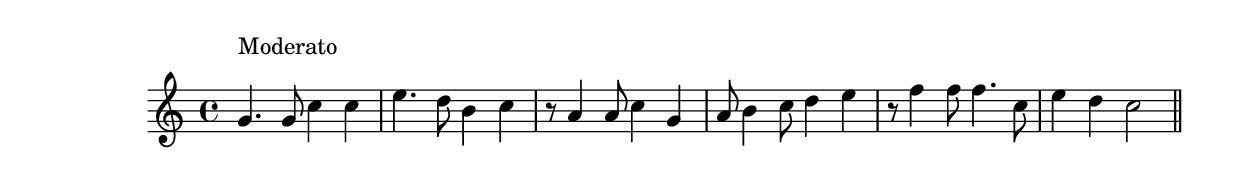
\version "2.19.49"
%{\header {
  title = "Devotion"
  composer = "Richard Strauss"
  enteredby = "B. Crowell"
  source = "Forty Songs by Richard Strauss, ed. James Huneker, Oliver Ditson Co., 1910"
}%}
\score{{\key c \major
\time 4/4
%{\tempo 4=95
%}\relative f' {
  g4.^\markup{\column { "Moderato" " " }} g8 c4 c | e4. d8 b4 c | r8 a4 a8 c4 g |
  a8 b4 c8 d4 e | r8 f4 f8 f4. c8 | e4 d c2
  \bar "||"
}

}}